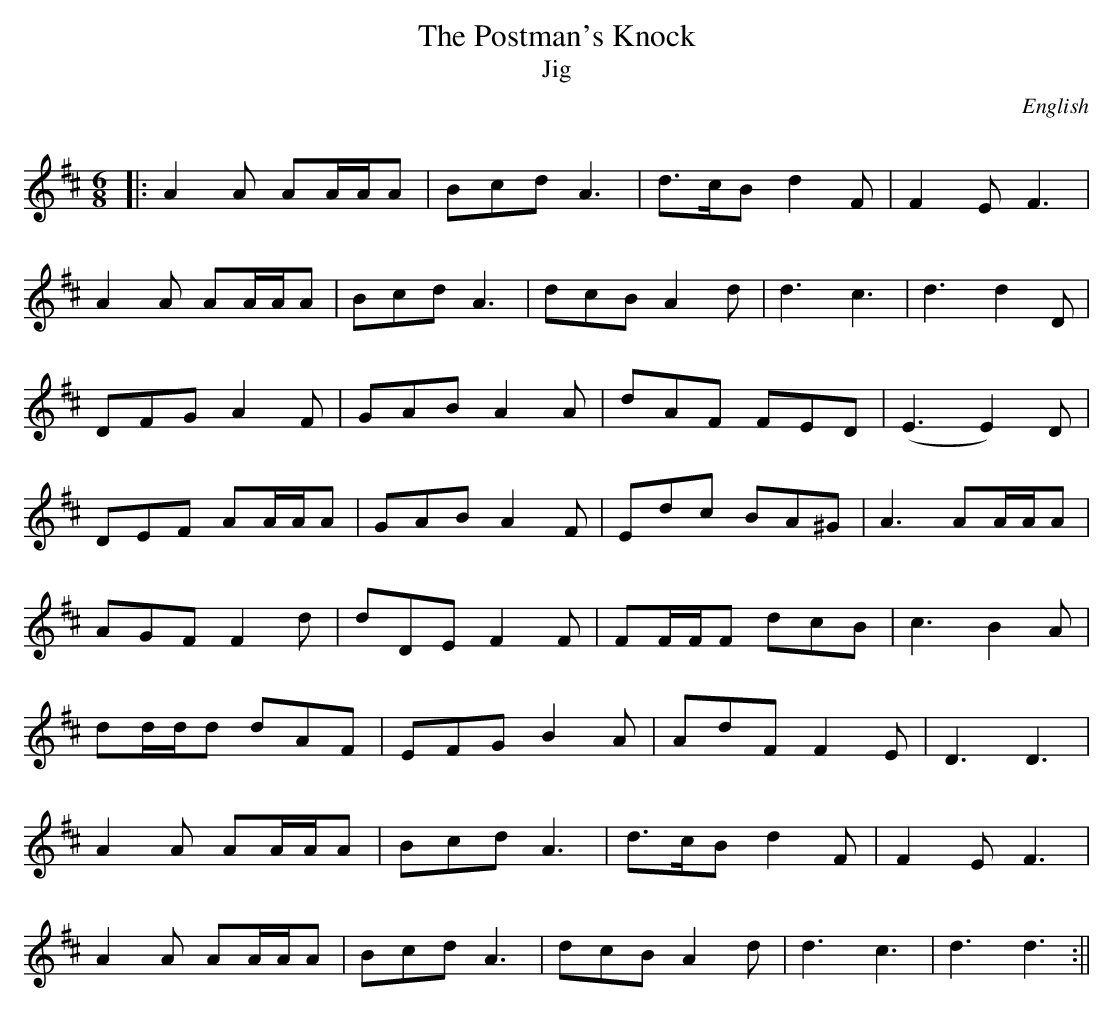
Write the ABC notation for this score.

X:1
T:Postman's Knock, The
T:Jig
O:English
Q:80
M:6/8
K:D
|: A2 A AA/A/A | Bcd A3 | d>cB  d2 F | F2 E F3 |
A2 A AA/A/A | Bcd A3 | dcB A2 d | d3 c3 | d3 d2 D |
DFG A2 F | GAB A2 A | dAF FED | (E3 E2) D |
DEF AA/A/A | GAB A2 F | Edc BA^G | A3 AA/A/A |
AGF F2 d | dDE F2 F | FF/F/F dcB | c3 B2 A |
dd/d/d dAF | EFG B2 A | AdF F2 E | D3 D3 |
A2 A AA/A/A  | Bcd A3 | d>cB  d2 F | F2 E F3 |
A2 A AA/A/A | Bcd A3 | dcB A2 d | d3 c3 | d3 d3 :||
